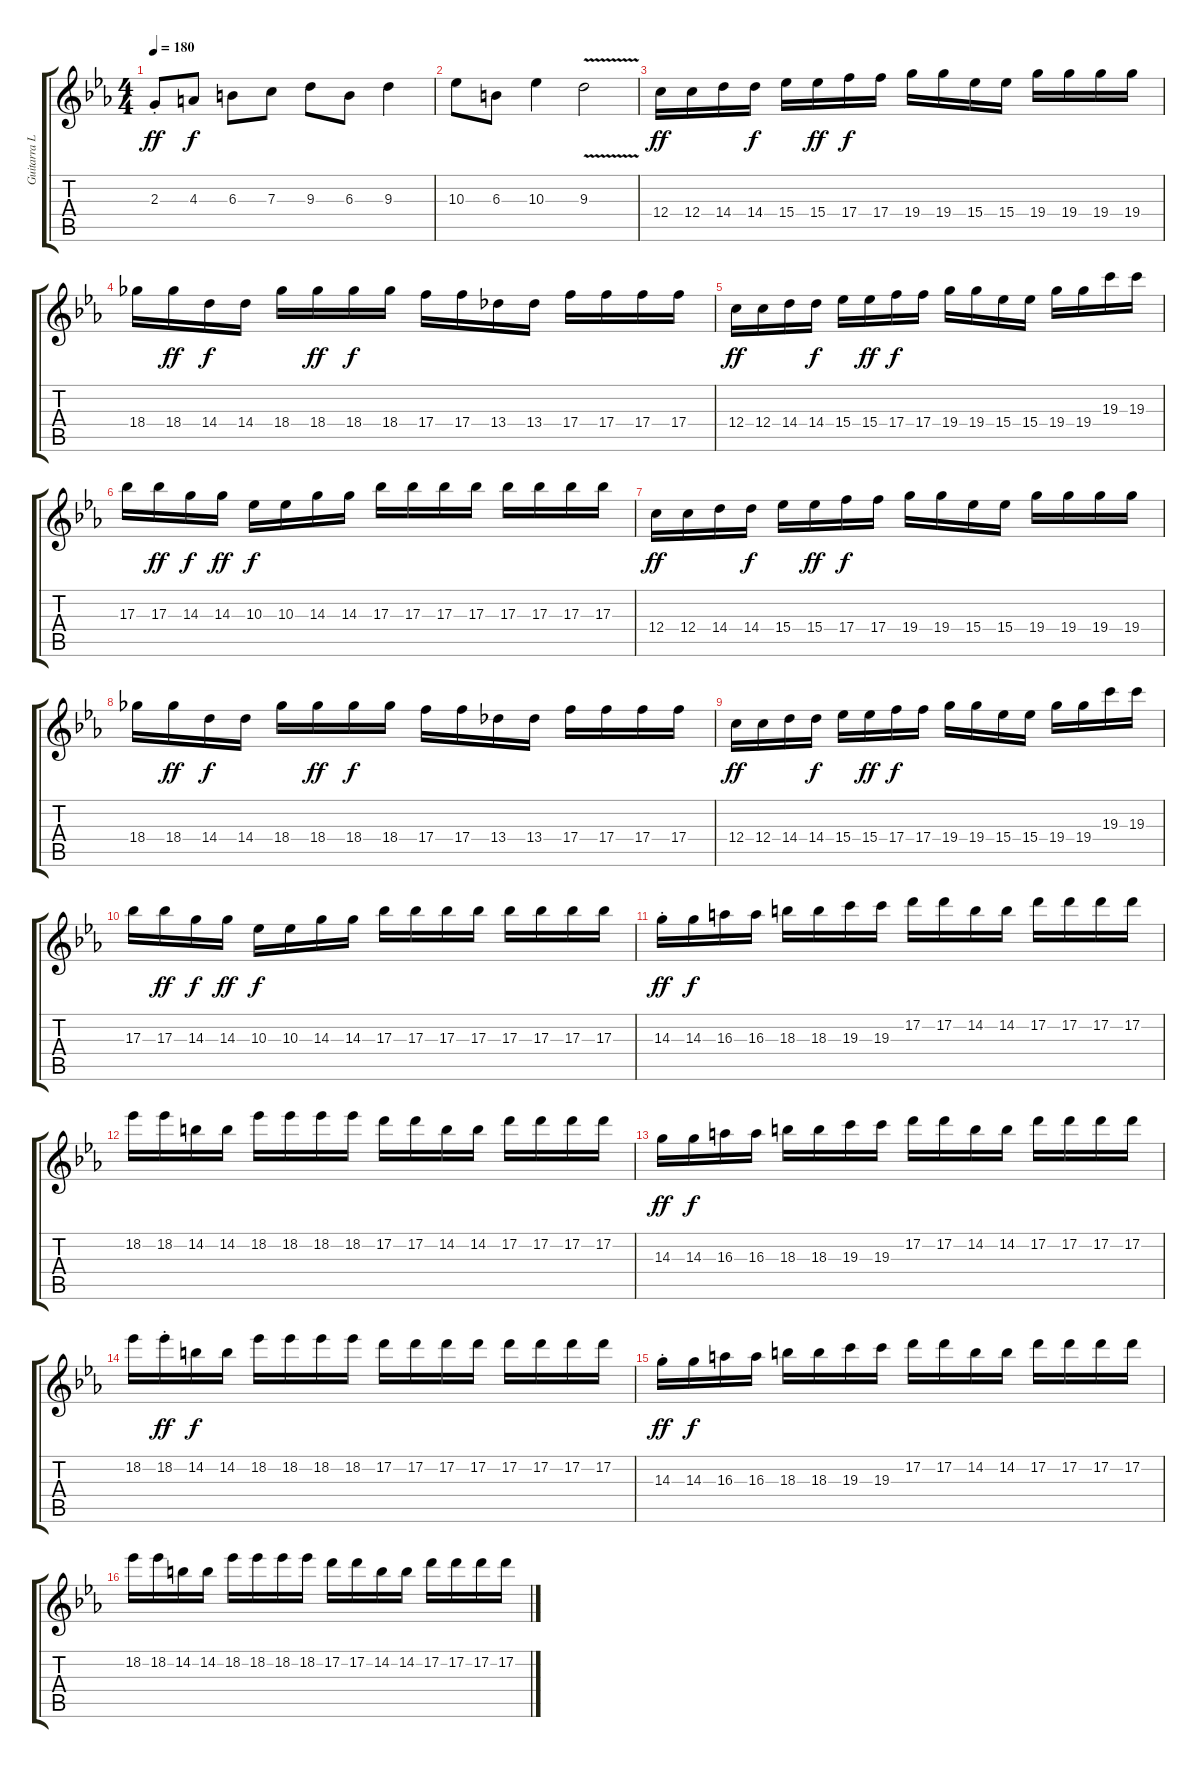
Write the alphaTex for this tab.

\track ("Guitarra Lider" "Guitarra L") {instrument distortionguitar}
\staff {score tabs}
\tuning (D4 A3 F3 C3 G2 C2) {hide}
\ts (4 4)
\tempo 180
\clef g2
\ks eb
2.3{st}.8{dy ff} 4.3.8{dy f} 6.3.8 7.3.8 9.3.8 6.3.8 9.3.4 |
10.3.8 6.3.8 10.3.4 9.3{v}.2 |
12.4.16{dy ff} 12.4.16 14.4.16 14.4.16{dy f} 15.4.16 15.4.16{dy ff} 17.4.16{dy f} 17.4.16 19.4.16 19.4.16 15.4.16 15.4.16 19.4.16 19.4.16 19.4.16 19.4.16 |
18.4.16 18.4.16{dy ff} 14.4.16{dy f} 14.4.16 18.4.16 18.4.16{dy ff} 18.4.16{dy f} 18.4.16 17.4.16 17.4.16 13.4.16 13.4.16 17.4.16 17.4.16 17.4.16 17.4.16 |
12.4.16{dy ff} 12.4.16 14.4.16 14.4.16{dy f} 15.4.16 15.4.16{dy ff} 17.4.16{dy f} 17.4.16 19.4.16 19.4.16 15.4.16 15.4.16 19.4.16 19.4.16 19.3.16 19.3.16 |
17.3.16 17.3.16{dy ff} 14.3.16{dy f} 14.3.16{dy ff} 10.3.16{dy f} 10.3.16 14.3.16 14.3.16 17.3.16 17.3.16 17.3.16 17.3.16 17.3.16 17.3.16 17.3.16 17.3.16 |
12.4.16{dy ff} 12.4.16 14.4.16 14.4.16{dy f} 15.4.16 15.4.16{dy ff} 17.4.16{dy f} 17.4.16 19.4.16 19.4.16 15.4.16 15.4.16 19.4.16 19.4.16 19.4.16 19.4.16 |
18.4.16 18.4.16{dy ff} 14.4.16{dy f} 14.4.16 18.4.16 18.4.16{dy ff} 18.4.16{dy f} 18.4.16 17.4.16 17.4.16 13.4.16 13.4.16 17.4.16 17.4.16 17.4.16 17.4.16 |
12.4.16{dy ff} 12.4.16 14.4.16 14.4.16{dy f} 15.4.16 15.4.16{dy ff} 17.4.16{dy f} 17.4.16 19.4.16 19.4.16 15.4.16 15.4.16 19.4.16 19.4.16 19.3.16 19.3.16 |
17.3.16 17.3.16{dy ff} 14.3.16{dy f} 14.3.16{dy ff} 10.3.16{dy f} 10.3.16 14.3.16 14.3.16 17.3.16 17.3.16 17.3.16 17.3.16 17.3.16 17.3.16 17.3.16 17.3.16 |
14.3{st}.16{dy ff} 14.3.16{dy f} 16.3.16 16.3.16 18.3.16 18.3.16 19.3.16 19.3.16 17.2.16 17.2.16 14.2.16 14.2.16 17.2.16 17.2.16 17.2.16 17.2.16 |
18.2.16 18.2.16 14.2.16 14.2.16 18.2.16 18.2.16 18.2.16 18.2.16 17.2.16 17.2.16 14.2.16 14.2.16 17.2.16 17.2.16 17.2.16 17.2.16 |
14.3.16{dy ff} 14.3.16{dy f} 16.3.16 16.3.16 18.3.16 18.3.16 19.3.16 19.3.16 17.2.16 17.2.16 14.2.16 14.2.16 17.2.16 17.2.16 17.2.16 17.2.16 |
18.2.16 18.2{st}.16{dy ff} 14.2.16{dy f} 14.2.16 18.2.16 18.2.16 18.2.16 18.2.16 17.2.16 17.2.16 17.2.16 17.2.16 17.2.16 17.2.16 17.2.16 17.2.16 |
14.3{st}.16{dy ff} 14.3.16{dy f} 16.3.16 16.3.16 18.3.16 18.3.16 19.3.16 19.3.16 17.2.16 17.2.16 14.2.16 14.2.16 17.2.16 17.2.16 17.2.16 17.2.16 |
18.2.16 18.2.16 14.2.16 14.2.16 18.2.16 18.2.16 18.2.16 18.2.16 17.2.16 17.2.16 14.2.16 14.2.16 17.2.16 17.2.16 17.2.16 17.2.16
